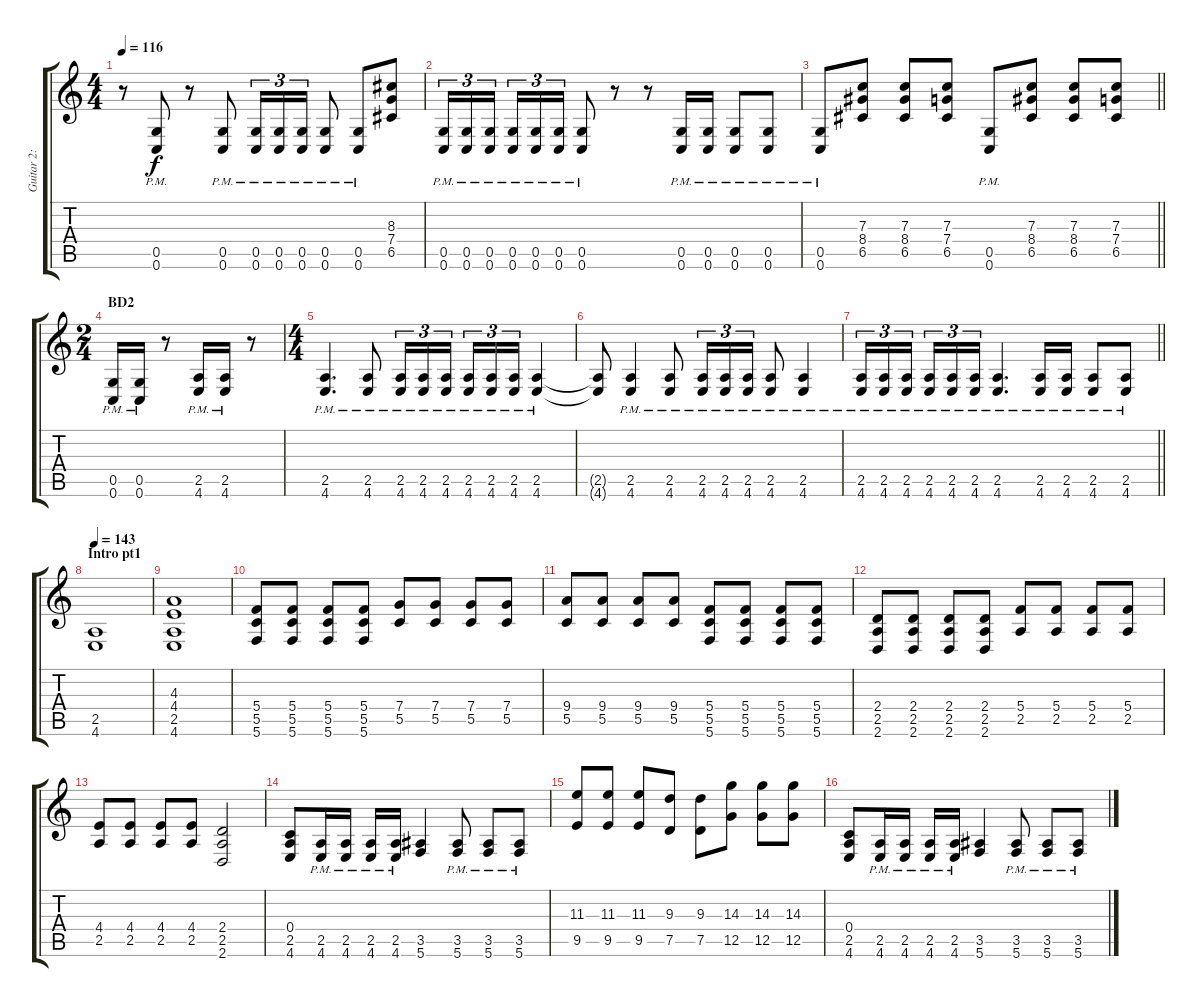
\track ("Guitar 2: Maarten" "Guitar 2: ") {instrument overdrivenguitar}
\staff {score tabs}
\tuning (D4 A3 F3 C3 G2 C2) {hide}
\ts (4 4)
\tempo 116
\clef g2
\ks c
r.8{dy f} (0.5{pm} 0.6).8 r.8 (0.5{pm} 0.6).8 (0.5{pm} 0.6).16{tu (3 2)} (0.5{pm} 0.6).16{tu (3 2)} (0.5{pm} 0.6).16{tu (3 2)} (0.5{pm} 0.6).8 (0.5{pm} 0.6).8 (8.3 7.4 6.5).8 |
(0.5{pm} 0.6).16{tu (3 2)} (0.5{pm} 0.6).16{tu (3 2)} (0.5{pm} 0.6).16{tu (3 2) beam splitsecondary} (0.5{pm} 0.6).16{tu (3 2)} (0.5{pm} 0.6).16{tu (3 2)} (0.5{pm} 0.6).16{tu (3 2)} (0.5{pm} 0.6).8 r.8 r.8 (0.5{pm} 0.6).16 (0.5{pm} 0.6).16 (0.5{pm} 0.6).8 (0.5{pm} 0.6).8 |
\barLineRight lightlight
(0.5{pm} 0.6).8 (7.3 8.4 6.5).8 (7.3 8.4 6.5).8 (7.3 7.4 6.5).8 (0.5{pm} 0.6).8 (7.3 8.4 6.5).8 (7.3 8.4 6.5).8 (7.3 7.4 6.5).8 |
\ts (2 4)
\section ("" "BD2")
(0.5{pm} 0.6).16 (0.5{pm} 0.6).16 r.8 (2.5{pm} 4.6).16 (2.5{pm} 4.6).16 r.8 |
\ts (4 4)
(2.5{pm} 4.6).4{d} (2.5{pm} 4.6).8 (2.5{pm} 4.6).16{tu (3 2)} (2.5{pm} 4.6).16{tu (3 2)} (2.5{pm} 4.6).16{tu (3 2) beam splitsecondary} (2.5{pm} 4.6).16{tu (3 2)} (2.5{pm} 4.6).16{tu (3 2)} (2.5{pm} 4.6).16{tu (3 2)} (2.5{pm} 4.6).4 |
(2.5{t} 4.6{t}).8 (2.5{pm} 4.6).4 (2.5{pm} 4.6).8 (2.5{pm} 4.6).16{tu (3 2)} (2.5{pm} 4.6).16{tu (3 2)} (2.5{pm} 4.6).16{tu (3 2)} (2.5{pm} 4.6).8 (2.5{pm} 4.6).4 |
\barLineRight lightlight
(2.5{pm} 4.6).16{tu (3 2)} (2.5{pm} 4.6).16{tu (3 2)} (2.5{pm} 4.6).16{tu (3 2) beam splitsecondary} (2.5{pm} 4.6).16{tu (3 2)} (2.5{pm} 4.6).16{tu (3 2)} (2.5{pm} 4.6).16{tu (3 2)} (2.5{pm} 4.6).4{d} (2.5{pm} 4.6).16 (2.5{pm} 4.6).16 (2.5{pm} 4.6).8 (2.5{pm} 4.6).8 |
\section ("" "Intro pt1")
\tempo 143
(2.5 4.6).1 |
(4.3 4.4 2.5 4.6).1 |
(5.4 5.5 5.6).8 (5.4 5.5 5.6).8 (5.4 5.5 5.6).8 (5.4 5.5 5.6).8 (7.4 5.5).8 (7.4 5.5).8 (7.4 5.5).8 (7.4 5.5).8 |
(9.4 5.5).8 (9.4 5.5).8 (9.4 5.5).8 (9.4 5.5).8 (5.4 5.5 5.6).8 (5.4 5.5 5.6).8 (5.4 5.5 5.6).8 (5.4 5.5 5.6).8 |
(2.4 2.5 2.6).8 (2.4 2.5 2.6).8 (2.4 2.5 2.6).8 (2.4 2.5 2.6).8 (5.4 2.5).8 (5.4 2.5).8 (5.4 2.5).8 (5.4 2.5).8 |
(4.4 2.5).8 (4.4 2.5).8 (4.4 2.5).8 (4.4 2.5).8 (2.4 2.5 2.6).2 |
(0.4 2.5 4.6).8 (2.5{pm} 4.6).16 (2.5{pm} 4.6).16 (2.5{pm} 4.6).16 (2.5{pm} 4.6).16 (3.5 5.6).4 (3.5{pm} 5.6).8 (3.5{pm} 5.6).8 (3.5{pm} 5.6).8 |
(11.3 9.5).8 (11.3 9.5).8 (11.3 9.5).8 (9.3 7.5).8 (9.3 7.5).8 (14.3 12.5).8 (14.3 12.5).8 (14.3 12.5).8 |
(0.4 2.5 4.6).8 (2.5{pm} 4.6).16 (2.5{pm} 4.6).16 (2.5{pm} 4.6).16 (2.5{pm} 4.6).16 (3.5 5.6).4 (3.5{pm} 5.6).8 (3.5{pm} 5.6).8 (3.5{pm} 5.6).8
